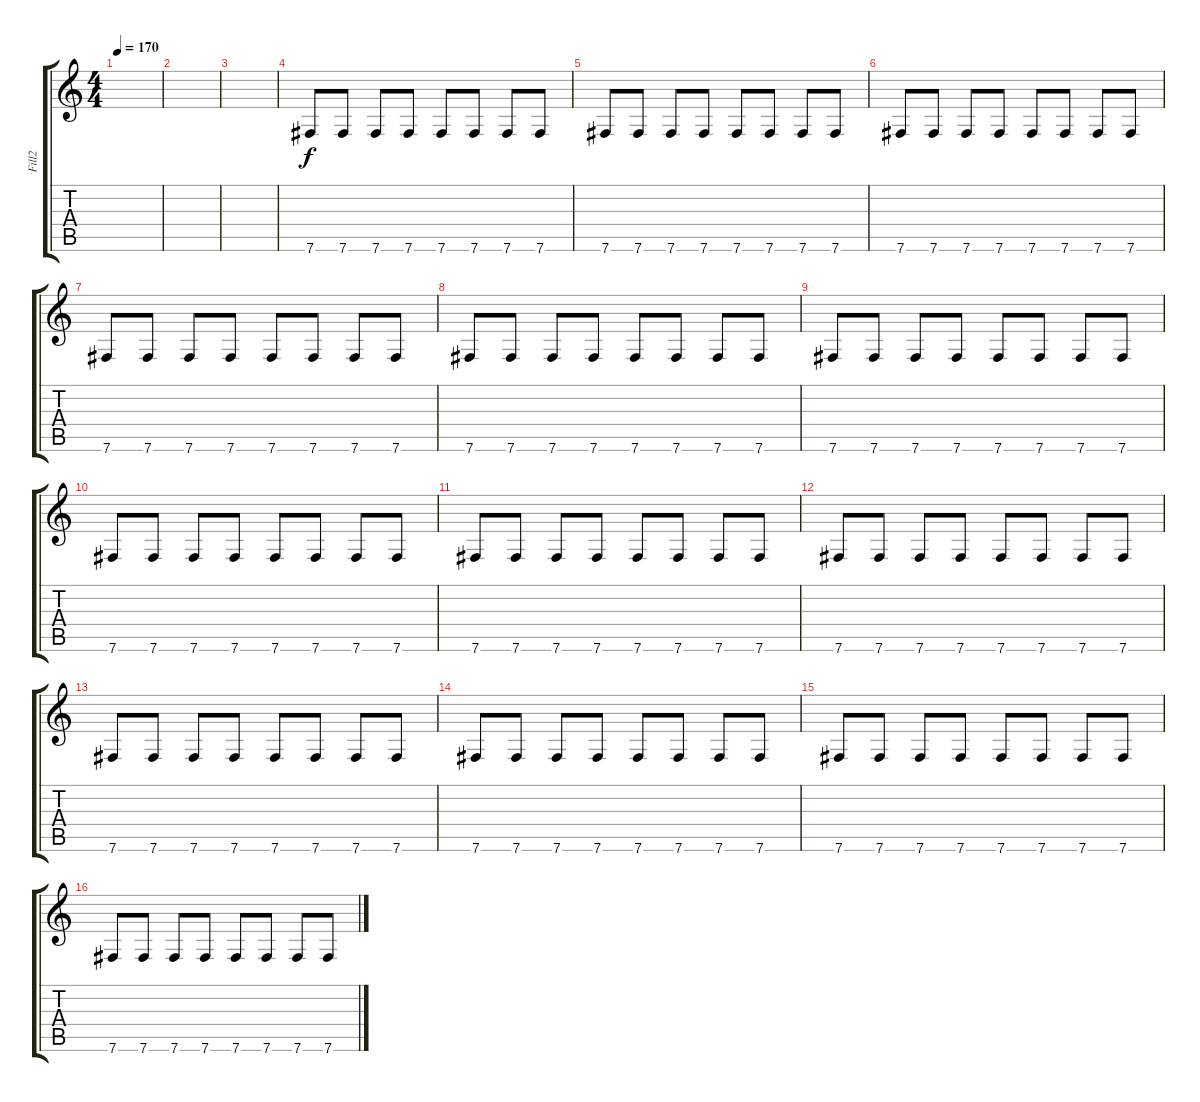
\track ("Fill2" "Fill2") {instrument electricguitarclean}
\staff {score tabs}
\tuning (Db4 Ab3 E3 B2 Gb2 B1) {hide}
\ts (4 4)
\tempo 170
\clef g2
\ks c
|
|
|
7.6.8{volume 4} 7.6.8 7.6.8 7.6.8 7.6.8 7.6.8 7.6.8 7.6.8 |
7.6.8{volume 6} 7.6.8 7.6.8 7.6.8 7.6.8 7.6.8 7.6.8 7.6.8 |
7.6.8{volume 8} 7.6.8 7.6.8 7.6.8 7.6.8 7.6.8 7.6.8 7.6.8 |
7.6.8{volume 10} 7.6.8 7.6.8 7.6.8 7.6.8 7.6.8 7.6.8 7.6.8 |
7.6.8 7.6.8 7.6.8 7.6.8 7.6.8 7.6.8 7.6.8 7.6.8 |
7.6.8 7.6.8 7.6.8 7.6.8 7.6.8 7.6.8 7.6.8 7.6.8 |
7.6.8 7.6.8 7.6.8 7.6.8 7.6.8 7.6.8 7.6.8 7.6.8 |
7.6.8 7.6.8 7.6.8 7.6.8 7.6.8 7.6.8 7.6.8 7.6.8 |
7.6.8 7.6.8 7.6.8 7.6.8 7.6.8 7.6.8 7.6.8 7.6.8 |
7.6.8 7.6.8 7.6.8 7.6.8 7.6.8 7.6.8 7.6.8 7.6.8 |
7.6.8 7.6.8 7.6.8 7.6.8 7.6.8 7.6.8 7.6.8 7.6.8 |
7.6.8 7.6.8 7.6.8 7.6.8 7.6.8 7.6.8 7.6.8 7.6.8 |
7.6.8 7.6.8 7.6.8 7.6.8 7.6.8 7.6.8 7.6.8 7.6.8
